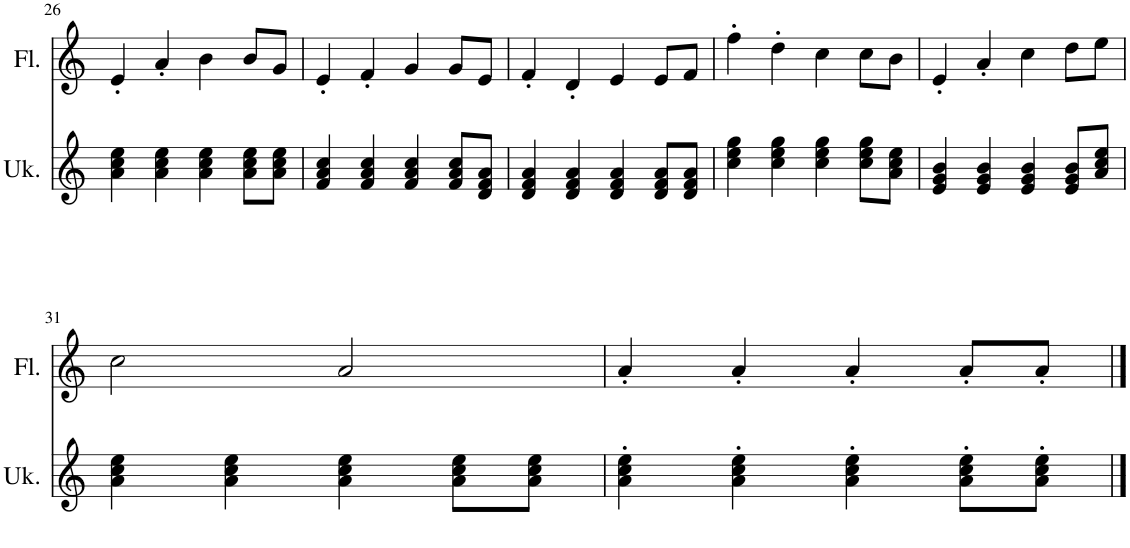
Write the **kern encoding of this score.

**kern	**kern
*part2	*part1
*staff2	*staff1
*I"Ukulele	*I"Flute
*I'Uk.	*I'Fl.
!!LO:PB:g=z
*clefG2	*clefG2
*k[]	*k[]
*M4/4	*M4/4
=26	=26
4a\ 4cc\ 4ee\	4e'/
4a\ 4cc\ 4ee\	4a'/
4a\ 4cc\ 4ee\	4b\
8a\ 8cc\ 8ee\L	8b/L
8a\ 8cc\ 8ee\J	8g/J
=27	=27
4f/ 4a/ 4cc/	4e'/
4f/ 4a/ 4cc/	4f'/
4f/ 4a/ 4cc/	4g/
8f/ 8a/ 8cc/L	8g/L
8d/ 8f/ 8a/J	8e/J
=28	=28
4d/ 4f/ 4a/	4f'/
4d/ 4f/ 4a/	4d'/
4d/ 4f/ 4a/	4e/
8d/ 8f/ 8a/L	8e/L
8d/ 8f/ 8a/J	8f/J
=29	=29
4cc\ 4ee\ 4gg\	4ff'\
4cc\ 4ee\ 4gg\	4dd'\
4cc\ 4ee\ 4gg\	4cc\
8cc\ 8ee\ 8gg\L	8cc\L
8a\ 8cc\ 8ee\J	8b\J
=30	=30
4e/ 4g/ 4b/	4e'/
4e/ 4g/ 4b/	4a'/
4e/ 4g/ 4b/	4cc\
8e/ 8g/ 8b/L	8dd\L
8a/ 8cc/ 8ee/J	8ee\J
!!LO:LB:g=z
=31	=31
4a\ 4cc\ 4ee\	2cc\
4a\ 4cc\ 4ee\	.
4a\ 4cc\ 4ee\	2a/
8a\ 8cc\ 8ee\L	.
8a\ 8cc\ 8ee\J	.
=32	=32
4a\' 4cc\' 4ee\'	4a'/
4a\' 4cc\' 4ee\'	4a'/
4a\' 4cc\' 4ee\'	4a'/
8a\' 8cc\' 8ee\'L	8a'/L
8a\' 8cc\' 8ee\'J	8a'/J
==	==
*-	*-
